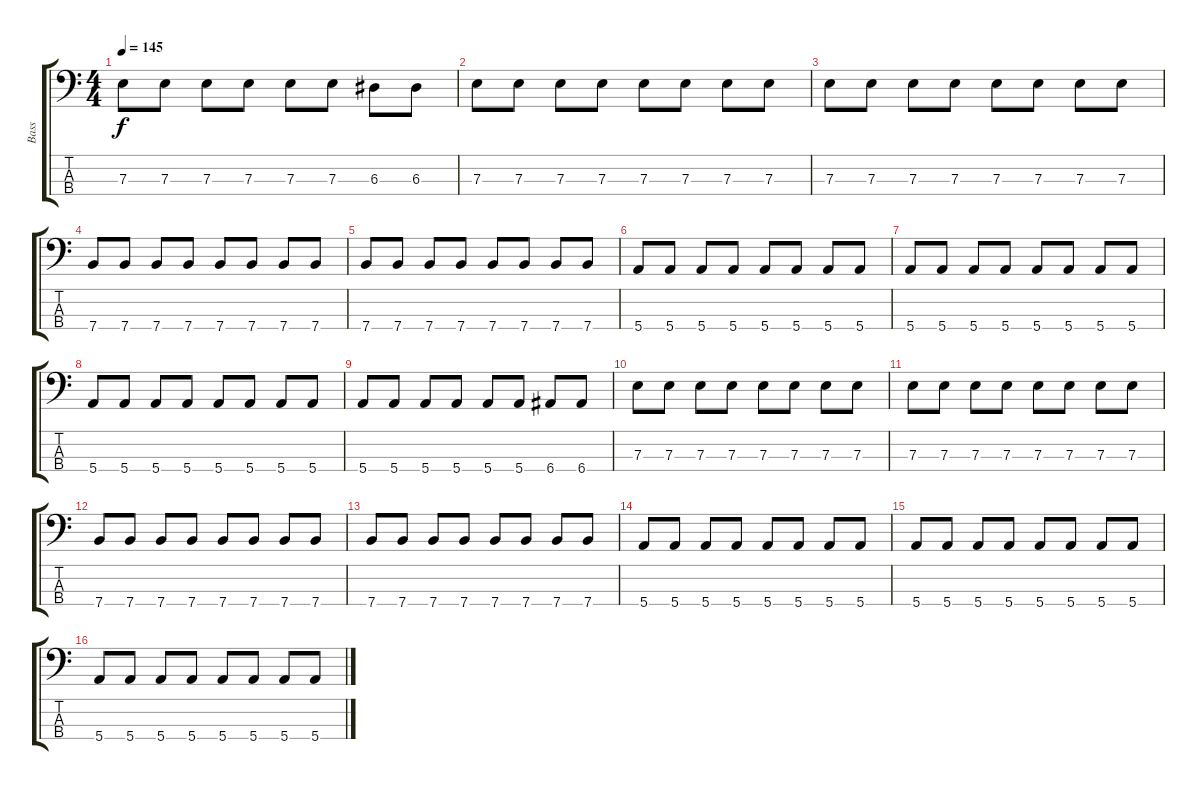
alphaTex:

\track ("Bass" "Bass") {instrument electricbassfinger}
\staff {score tabs}
\tuning (G2 D2 A1 E1) {hide}
\ts (4 4)
\tempo 145
\clef f4
\ks c
7.3.8{dy f} 7.3.8 7.3.8 7.3.8 7.3.8 7.3.8 6.3.8 6.3.8 |
7.3.8 7.3.8 7.3.8 7.3.8 7.3.8 7.3.8 7.3.8 7.3.8 |
7.3.8 7.3.8 7.3.8 7.3.8 7.3.8 7.3.8 7.3.8 7.3.8 |
7.4.8 7.4.8 7.4.8 7.4.8 7.4.8 7.4.8 7.4.8 7.4.8 |
7.4.8 7.4.8 7.4.8 7.4.8 7.4.8 7.4.8 7.4.8 7.4.8 |
5.4.8 5.4.8 5.4.8 5.4.8 5.4.8 5.4.8 5.4.8 5.4.8 |
5.4.8 5.4.8 5.4.8 5.4.8 5.4.8 5.4.8 5.4.8 5.4.8 |
5.4.8 5.4.8 5.4.8 5.4.8 5.4.8 5.4.8 5.4.8 5.4.8 |
5.4.8 5.4.8 5.4.8 5.4.8 5.4.8 5.4.8 6.4.8 6.4.8 |
7.3.8 7.3.8 7.3.8 7.3.8 7.3.8 7.3.8 7.3.8 7.3.8 |
7.3.8 7.3.8 7.3.8 7.3.8 7.3.8 7.3.8 7.3.8 7.3.8 |
7.4.8 7.4.8 7.4.8 7.4.8 7.4.8 7.4.8 7.4.8 7.4.8 |
7.4.8 7.4.8 7.4.8 7.4.8 7.4.8 7.4.8 7.4.8 7.4.8 |
5.4.8 5.4.8 5.4.8 5.4.8 5.4.8 5.4.8 5.4.8 5.4.8 |
5.4.8 5.4.8 5.4.8 5.4.8 5.4.8 5.4.8 5.4.8 5.4.8 |
5.4.8 5.4.8 5.4.8 5.4.8 5.4.8 5.4.8 5.4.8 5.4.8
